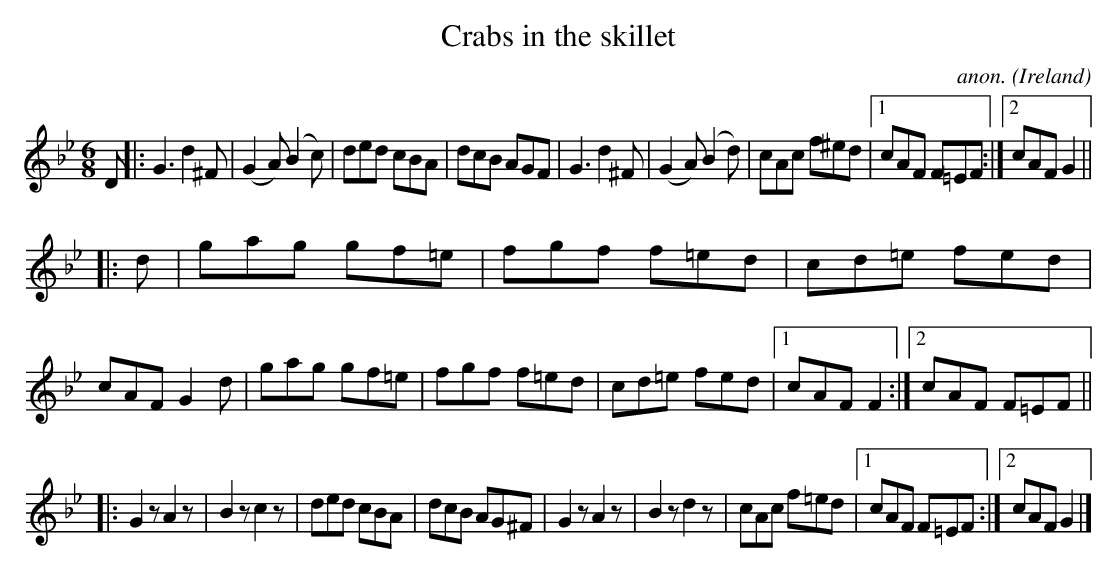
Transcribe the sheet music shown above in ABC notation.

X:1
T:Crabs in the skillet
C:anon.
O:Ireland
M:6/8
L:1/8
K:Gm
D|:G3 d2^F|(G2A) (B2c)|ded cBA|dcB AGF|G3 d2^F|(G2A) (B2d)|cAc f^ed|[1 cAF F=EF:|[2 cAF G2||
|:d|gag gf=e|fgf f=ed|cd=e fed|cAF G2d|gag gf=e|fgf f=ed|cd=e fed|[1 cAF F2:|[2 cAF F=EF||
|:G2 z A2 z|B2 z c2 z|ded cBA|dcB AG^F|G2 z A2 z|B2 z d2 z|cAc f=ed|[1 cAF F=EF:|[2 cAF G2|]
